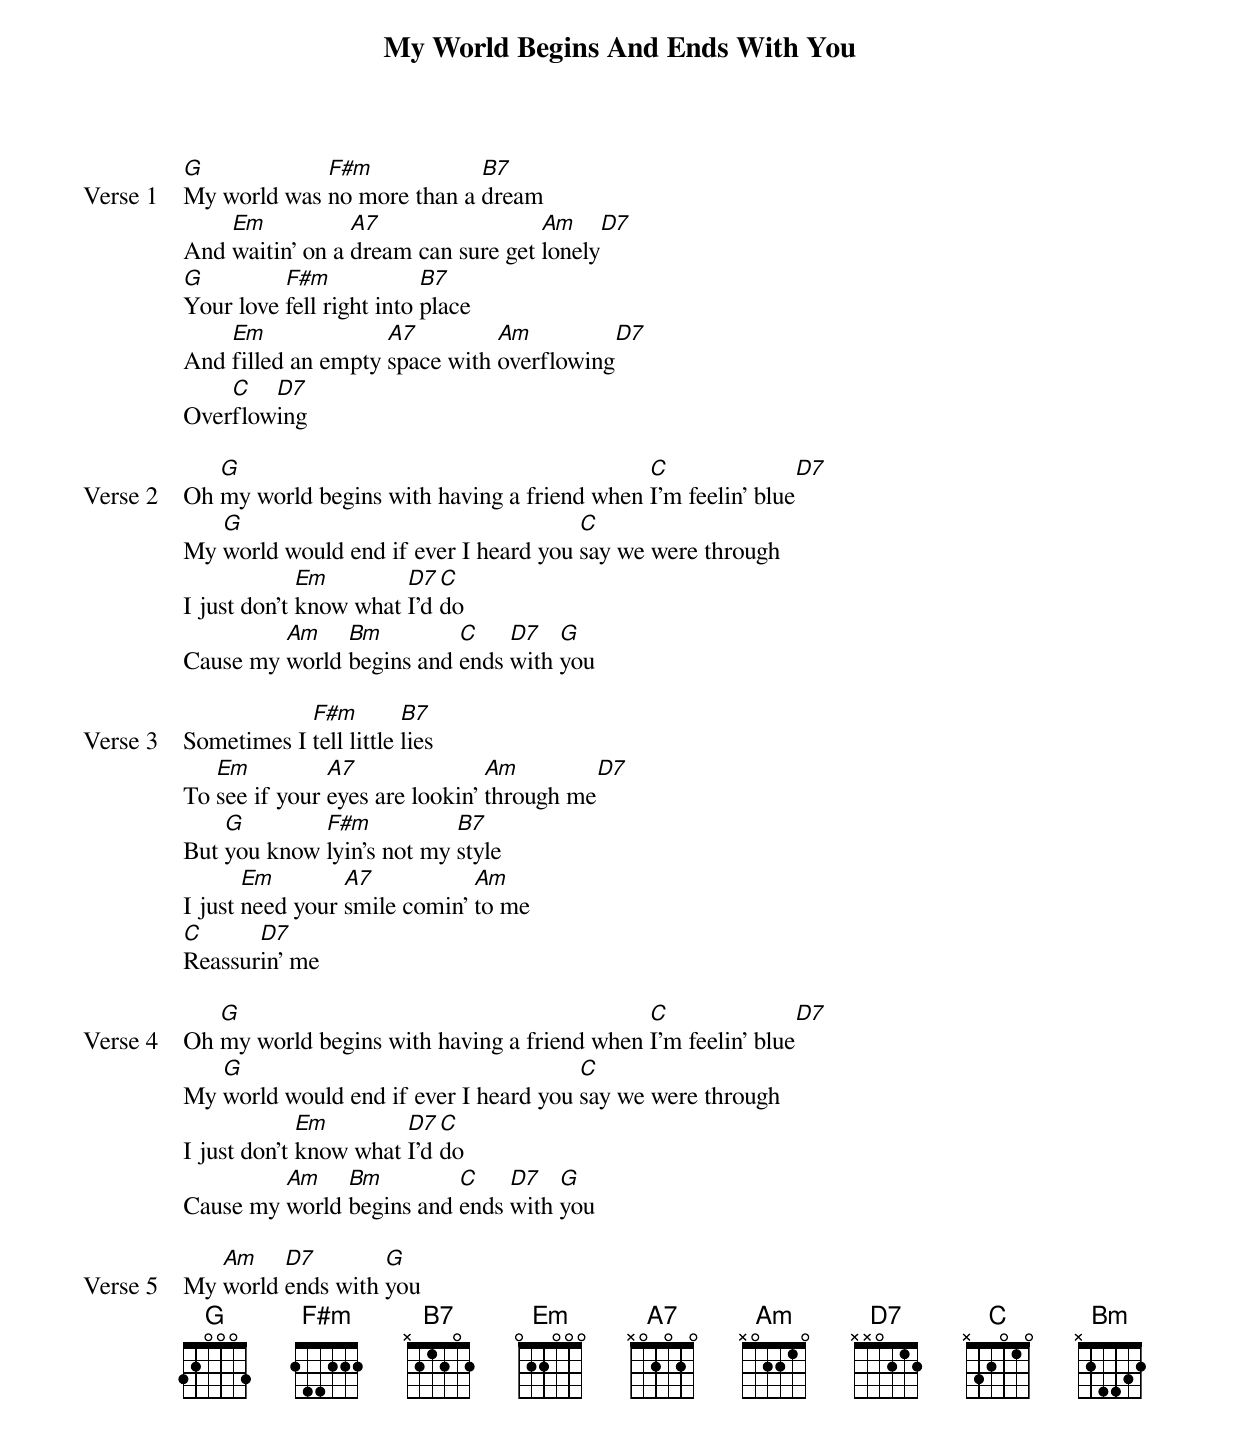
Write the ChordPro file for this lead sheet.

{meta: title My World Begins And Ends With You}
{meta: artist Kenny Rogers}
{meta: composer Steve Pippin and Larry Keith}
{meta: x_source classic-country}
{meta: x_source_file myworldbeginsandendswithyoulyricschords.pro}
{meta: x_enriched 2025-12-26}

{start_of_verse: Verse 1}
[G]My world was [F#m]no more than a [B7]dream
And [Em]waitin' on a [A7]dream can sure get [Am]lonely[D7]
[G]Your love [F#m]fell right into [B7]place
And [Em]filled an empty [A7]space with [Am]overflowing[D7]
Over[C]flow[D7]ing
{end_of_verse}

{start_of_verse: Verse 2}
Oh [G]my world begins with having a friend when [C]I'm feelin' blue[D7]
My [G]world would end if ever I heard you [C]say we were through
I just don't [Em]know what [D7]I'd [C]do
Cause my [Am]world [Bm]begins and [C]ends [D7]with [G]you
{end_of_verse}

{start_of_verse: Verse 3}
Sometimes I [F#m]tell little [B7]lies
To [Em]see if your [A7]eyes are lookin' [Am]through me[D7]
But [G]you know [F#m]lyin's not my [B7]style
I just [Em]need your [A7]smile comin' [Am]to me
[C]Reassur[D7]in' me
{end_of_verse}

{start_of_verse: Verse 4}
Oh [G]my world begins with having a friend when [C]I'm feelin' blue[D7]
My [G]world would end if ever I heard you [C]say we were through
I just don't [Em]know what [D7]I'd [C]do
Cause my [Am]world [Bm]begins and [C]ends [D7]with [G]you
{end_of_verse}

{start_of_verse: Verse 5}
My [Am]world [D7]ends with [G]you
{end_of_verse}
